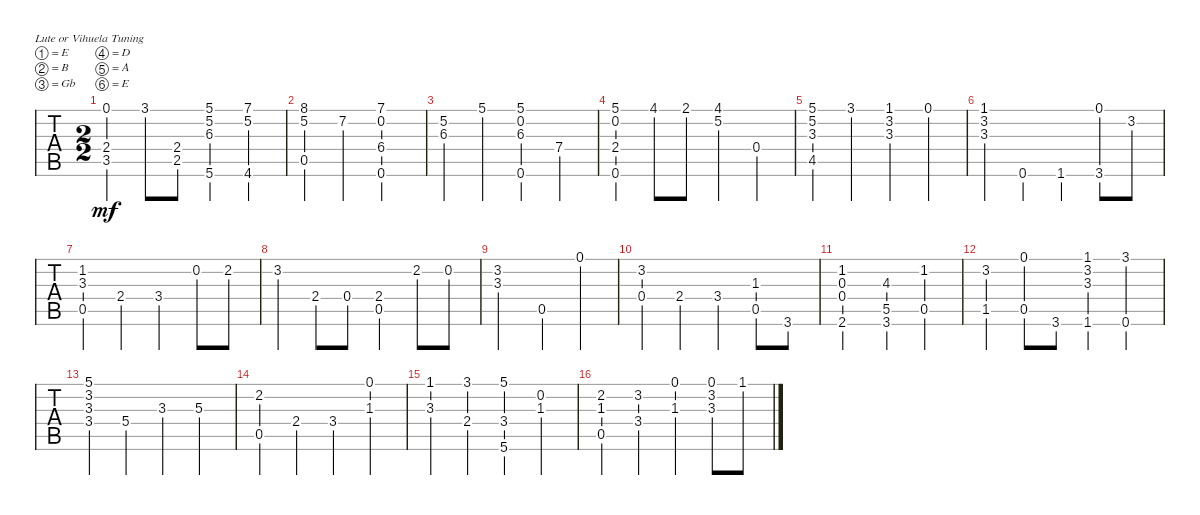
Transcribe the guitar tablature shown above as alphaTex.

\bracketExtendMode groupsimilarinstruments
\singleTrackTrackNamePolicy hidden
\multiTrackTrackNamePolicy hidden
\firstSystemTrackNameOrientation horizontal
\otherSystemsTrackNameOrientation horizontal
\track ("" "S-Gt") {instrument acousticguitarsteel}
\staff {tabs}
\tuning (E4 B3 Gb3 D3 A2 E2)
\ts (2 2)
\tempo (120 hide)
\clef g2
\ks c
(3.5 2.4 0.1).4{dy mf} 3.1.8 (2.5 2.4).8 (5.6 6.3 5.2 5.1).4 (4.6 5.2 7.1).4 |
(5.2 8.1 0.5).4 7.2.4 (0.6 7.1 0.2 6.4).2 |
(6.3 5.2).4 5.1.4 (0.6 6.3 5.1 0.2).4 7.4.4 |
(0.6 2.4 5.1 0.2).4 4.1.8 2.1.8 (5.2 4.1).4 0.4.4 |
(4.5 3.3 5.2 5.1).4 3.1.4 (3.3 3.2 1.1).4 0.1.4 |
(3.3 3.2 1.1).4 0.6.4 1.6.4 (3.6 0.1).8 3.2.8 |
(0.5 3.3 1.2).4 2.4.4 3.4.4 0.2.8 2.2.8 |
3.2.4 2.4.8 0.4.8 (2.4 0.5).4 2.2.8 0.2.8 |
(3.2 3.3).2 0.5.4 0.1.4 |
(3.2 0.4).4 2.4.4 3.4.4 (1.3 0.5).8 3.6.8 |
(2.6 1.2 0.3 0.4).2 (3.6 5.5 4.3).4 (1.2 0.5).4 |
(3.2 1.5).4 (0.1 0.5).8 3.6.8 (1.6 1.1 3.2 3.3).4 (0.6 3.1).4 |
(3.4 3.3 3.2 5.1).4 5.4.4 3.3.4 5.3.4 |
(0.5 2.2).4 2.4.4 3.4.4 (1.3 0.1).4 |
(3.3 1.1).4 (3.1 2.4).4 (5.6 3.4 5.1).4 (1.3 0.2).4 |
(2.2 1.3 0.5).4 (3.4 3.2).4 (0.1 1.3).4 (0.1 3.2 3.3).8 1.1.8
